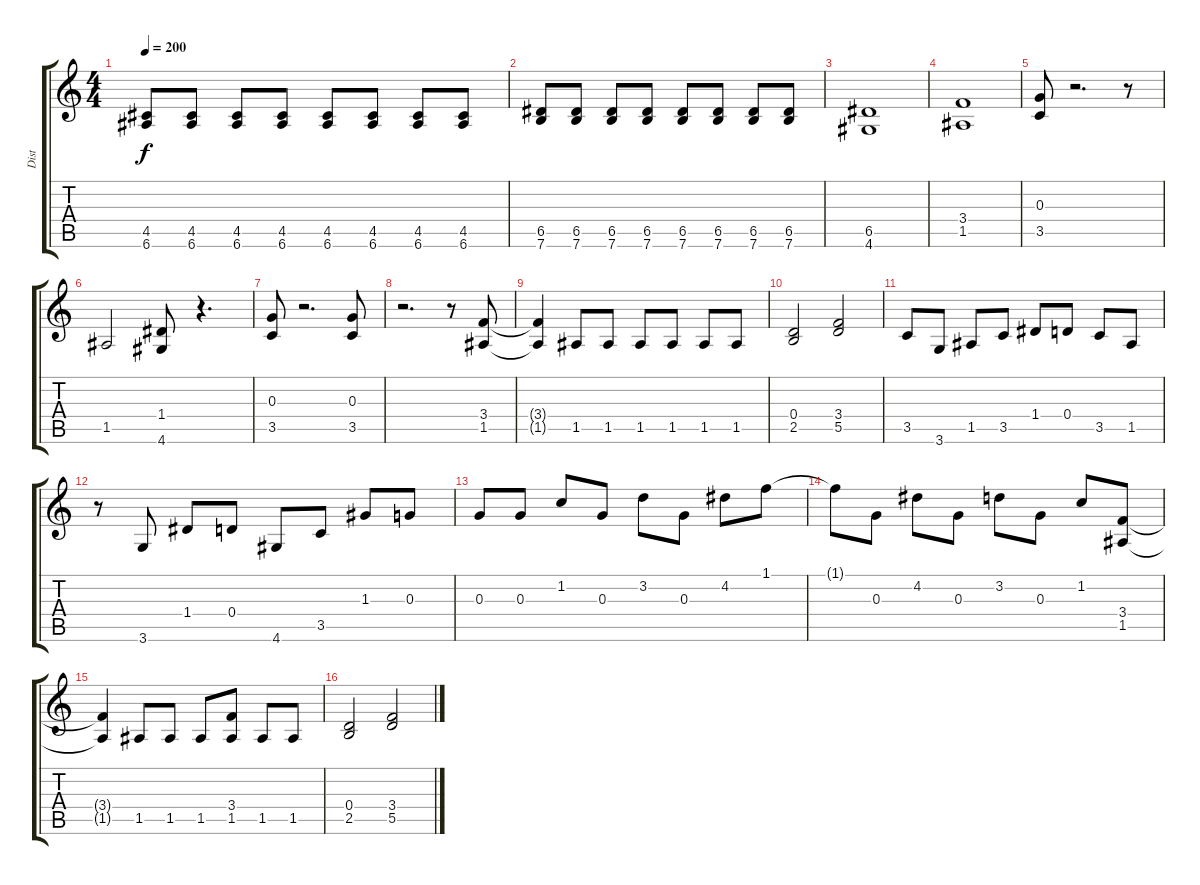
\track ("Dist" "Dist") {instrument overdrivenguitar}
\staff {score tabs}
\tuning (E4 B3 G3 D3 A2 E2) {hide}
\ts (4 4)
\tempo 200
\clef g2
\ks c
(4.5 6.6).8{dy f} (4.5 6.6).8 (4.5 6.6).8 (4.5 6.6).8 (4.5 6.6).8 (4.5 6.6).8 (4.5 6.6).8 (4.5 6.6).8 |
(6.5 7.6).8 (6.5 7.6).8 (6.5 7.6).8 (6.5 7.6).8 (6.5 7.6).8 (6.5 7.6).8 (6.5 7.6).8 (6.5 7.6).8 |
(6.5 4.6).1 |
(3.4 1.5).1 |
(0.3 3.5).8 r.2{d} r.8 |
1.5.2 (1.4 4.6).8 r.4{d} |
(0.3 3.5).8 r.2{d} (0.3 3.5).8 |
r.2{d} r.8 (3.4 1.5).8 |
(3.4{t} 1.5{t}).4 1.5.8 1.5.8 1.5.8 1.5.8 1.5.8 1.5.8 |
(0.4 2.5).2 (3.4 5.5).2 |
3.5.8 3.6.8 1.5.8 3.5.8 1.4.8 0.4.8 3.5.8 1.5.8 |
r.8 3.6.8 1.4.8 0.4.8 4.6.8 3.5.8 1.3.8 0.3.8 |
0.3.8 0.3.8 1.2.8 0.3.8 3.2.8 0.3.8 4.2.8 1.1.8 |
1.1{t}.8 0.3.8 4.2.8 0.3.8 3.2.8 0.3.8 1.2.8 (3.4 1.5).8 |
(3.4{t} 1.5{t}).4 1.5.8 1.5.8 1.5.8 (3.4 1.5).8 1.5.8 1.5.8 |
(0.4 2.5).2 (3.4 5.5).2
